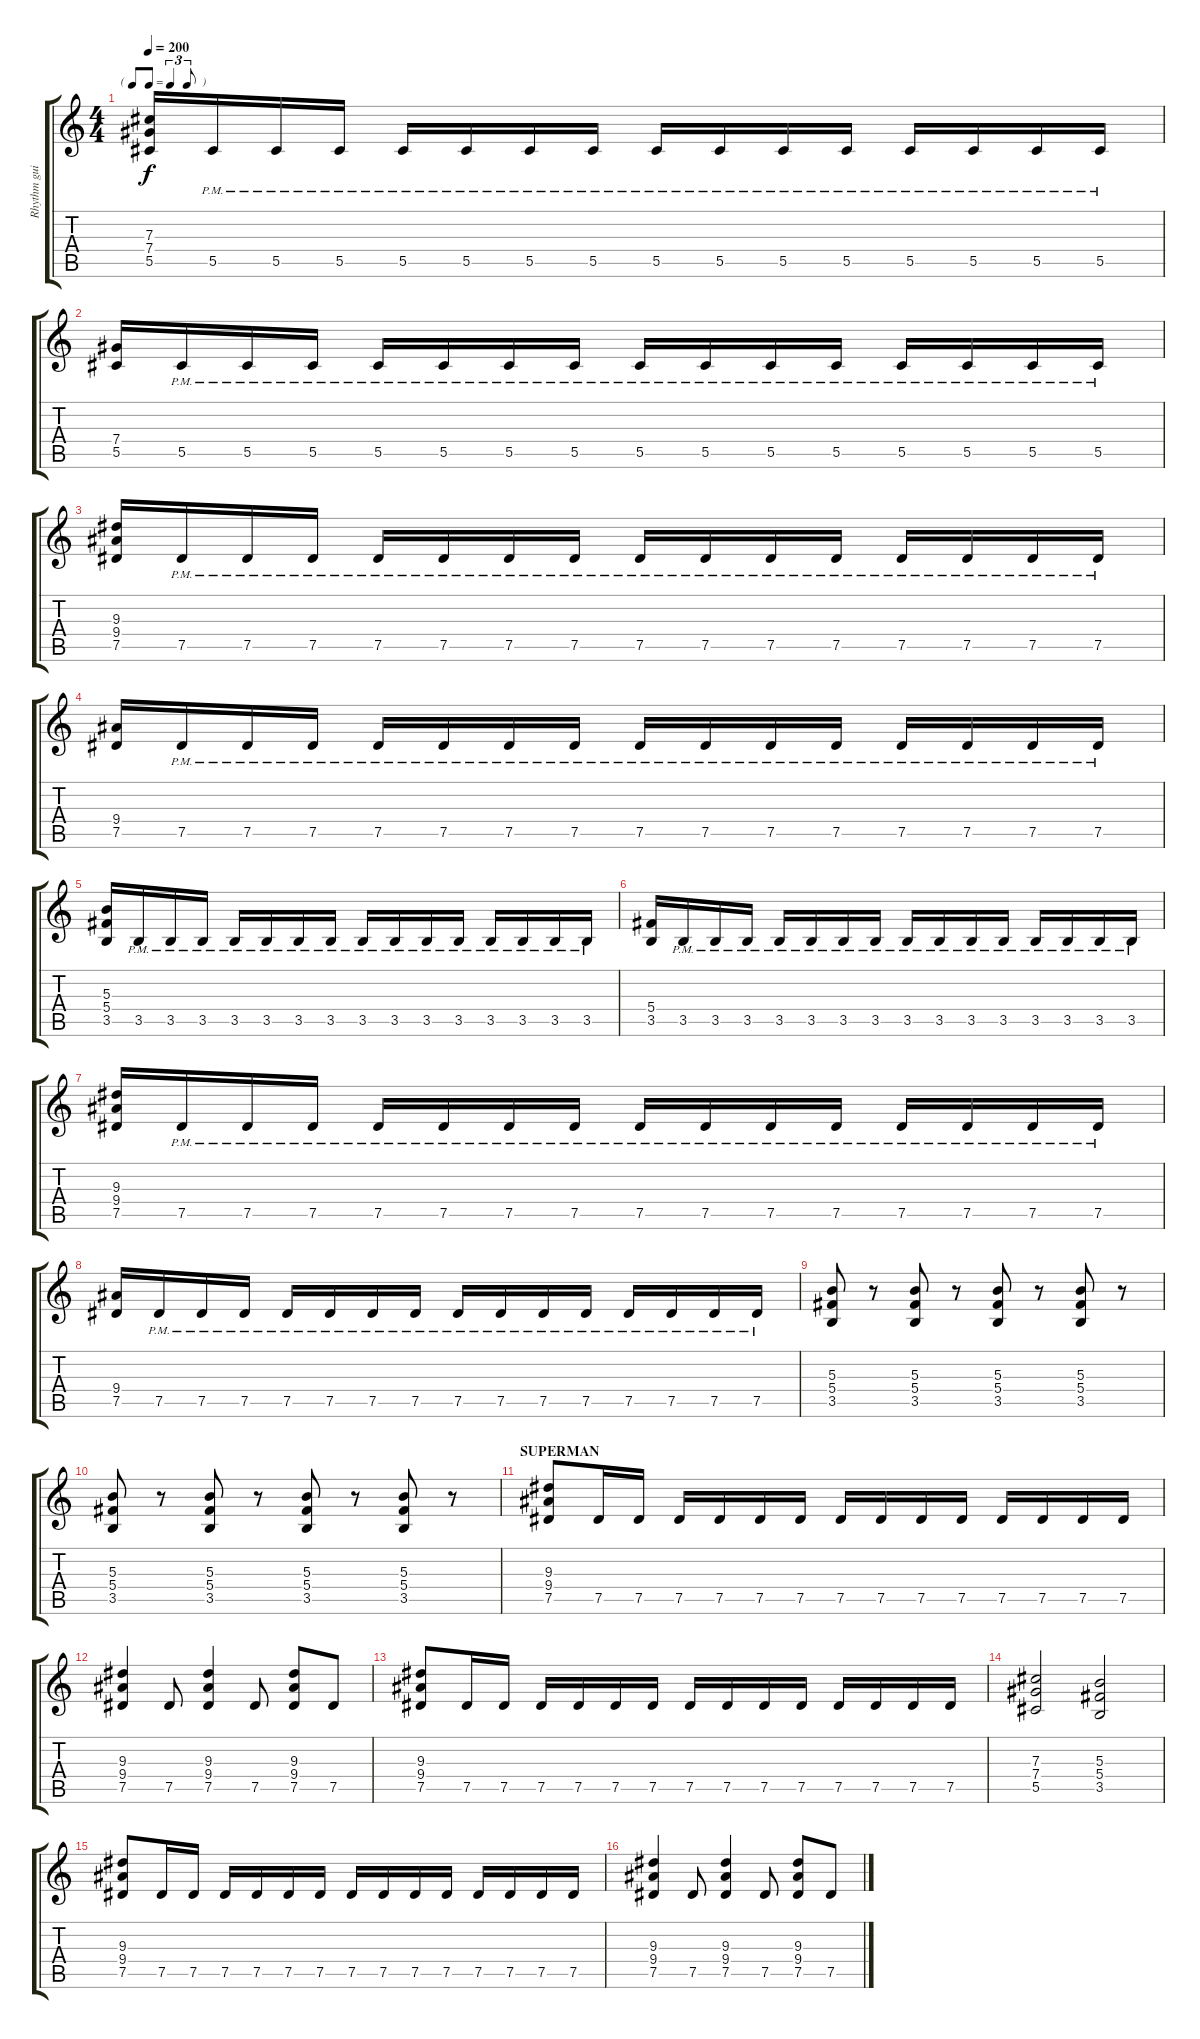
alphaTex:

\track ("Rhythm guitar 2 (retard 2)" "Rhythm gui") {instrument overdrivenguitar}
\staff {score tabs}
\tuning (Eb4 Bb3 Gb3 Db3 Ab2 Eb2) {hide}
\ts (4 4)
\tf triplet8th
\tempo 200
\clef g2
\ks c
(7.3 7.4 5.5).16{dy f} 5.5{pm}.16 5.5{pm}.16 5.5{pm}.16 5.5{pm}.16 5.5{pm}.16 5.5{pm}.16 5.5{pm}.16 5.5{pm}.16 5.5{pm}.16 5.5{pm}.16 5.5{pm}.16 5.5{pm}.16 5.5{pm}.16 5.5{pm}.16 5.5{pm}.16 |
(7.4 5.5).16 5.5{pm}.16 5.5{pm}.16 5.5{pm}.16 5.5{pm}.16 5.5{pm}.16 5.5{pm}.16 5.5{pm}.16 5.5{pm}.16 5.5{pm}.16 5.5{pm}.16 5.5{pm}.16 5.5{pm}.16 5.5{pm}.16 5.5{pm}.16 5.5{pm}.16 |
(9.3 9.4 7.5).16 7.5{pm}.16 7.5{pm}.16 7.5{pm}.16 7.5{pm}.16 7.5{pm}.16 7.5{pm}.16 7.5{pm}.16 7.5{pm}.16 7.5{pm}.16 7.5{pm}.16 7.5{pm}.16 7.5{pm}.16 7.5{pm}.16 7.5{pm}.16 7.5{pm}.16 |
(9.4 7.5).16 7.5{pm}.16 7.5{pm}.16 7.5{pm}.16 7.5{pm}.16 7.5{pm}.16 7.5{pm}.16 7.5{pm}.16 7.5{pm}.16 7.5{pm}.16 7.5{pm}.16 7.5{pm}.16 7.5{pm}.16 7.5{pm}.16 7.5{pm}.16 7.5{pm}.16 |
(5.3 5.4 3.5).16 3.5{pm}.16 3.5{pm}.16 3.5{pm}.16 3.5{pm}.16 3.5{pm}.16 3.5{pm}.16 3.5{pm}.16 3.5{pm}.16 3.5{pm}.16 3.5{pm}.16 3.5{pm}.16 3.5{pm}.16 3.5{pm}.16 3.5{pm}.16 3.5{pm}.16 |
(5.4 3.5).16 3.5{pm}.16 3.5{pm}.16 3.5{pm}.16 3.5{pm}.16 3.5{pm}.16 3.5{pm}.16 3.5{pm}.16 3.5{pm}.16 3.5{pm}.16 3.5{pm}.16 3.5{pm}.16 3.5{pm}.16 3.5{pm}.16 3.5{pm}.16 3.5{pm}.16 |
(9.3 9.4 7.5).16{volume 12} 7.5{pm}.16 7.5{pm}.16 7.5{pm}.16 7.5{pm}.16 7.5{pm}.16 7.5{pm}.16 7.5{pm}.16 7.5{pm}.16 7.5{pm}.16 7.5{pm}.16 7.5{pm}.16 7.5{pm}.16 7.5{pm}.16 7.5{pm}.16 7.5{pm}.16 |
(9.4 7.5).16 7.5{pm}.16 7.5{pm}.16 7.5{pm}.16 7.5{pm}.16 7.5{pm}.16 7.5{pm}.16 7.5{pm}.16 7.5{pm}.16 7.5{pm}.16 7.5{pm}.16 7.5{pm}.16 7.5{pm}.16 7.5{pm}.16 7.5{pm}.16 7.5{pm}.16 |
(5.3 5.4 3.5).8 r.8 (5.3 5.4 3.5).8 r.8 (5.3 5.4 3.5).8 r.8 (5.3 5.4 3.5).8 r.8 |
(5.3 5.4 3.5).8 r.8 (5.3 5.4 3.5).8 r.8 (5.3 5.4 3.5).8 r.8 (5.3 5.4 3.5).8 r.8 |
\section ("" "SUPERMAN")
(9.3 9.4 7.5).8 7.5.16 7.5.16 7.5.16 7.5.16 7.5.16 7.5.16 7.5.16 7.5.16 7.5.16 7.5.16 7.5.16 7.5.16 7.5.16 7.5.16 |
(9.3 9.4 7.5).4 7.5.8 (9.3 9.4 7.5).4 7.5.8 (9.3 9.4 7.5).8 7.5.8 |
(9.3 9.4 7.5).8 7.5.16 7.5.16 7.5.16 7.5.16 7.5.16 7.5.16 7.5.16 7.5.16 7.5.16 7.5.16 7.5.16 7.5.16 7.5.16 7.5.16 |
(7.3 7.4 5.5).2 (5.3 5.4 3.5).2 |
(9.3 9.4 7.5).8 7.5.16 7.5.16 7.5.16 7.5.16 7.5.16 7.5.16 7.5.16 7.5.16 7.5.16 7.5.16 7.5.16 7.5.16 7.5.16 7.5.16 |
(9.3 9.4 7.5).4 7.5.8 (9.3 9.4 7.5).4 7.5.8 (9.3 9.4 7.5).8 7.5.8
